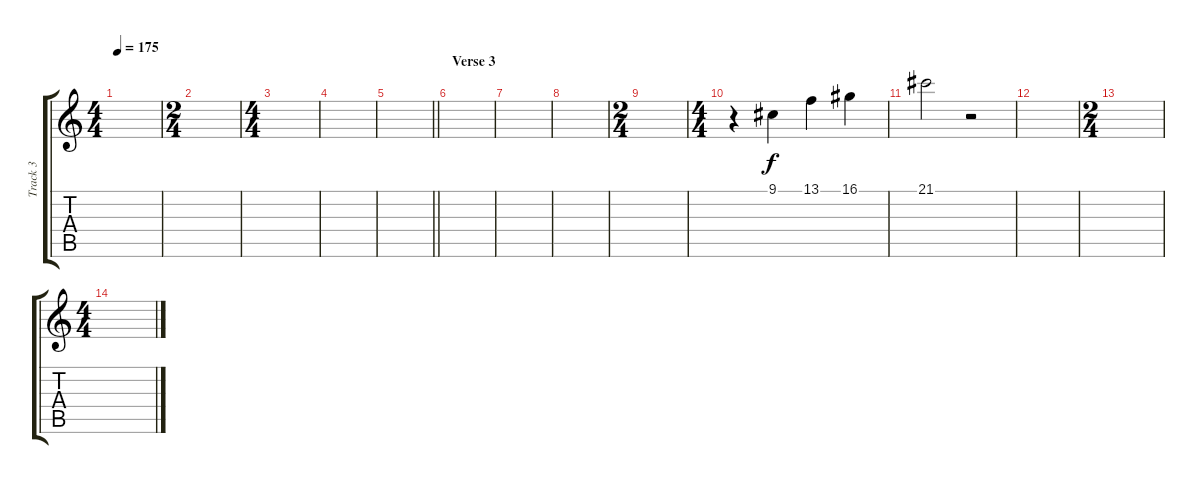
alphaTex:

\track ("Track 3" "Track 3") {instrument lead2sawtooth}
\staff {score tabs}
\tuning (E4 B3 G3 D3 A2 E2) {hide}
\ts (4 4)
\tempo 175
\clef g2
\ks c
|
\ts (2 4)
|
\ts (4 4)
|
|
\barLineRight lightlight
|
\section ("" "Verse 3")
|
|
|
\ts (2 4)
|
\ts (4 4)
r.4 9.1.4 13.1.4 16.1.4 |
21.1.2 r.2 |
|
\ts (2 4)
|
\ts (4 4)
